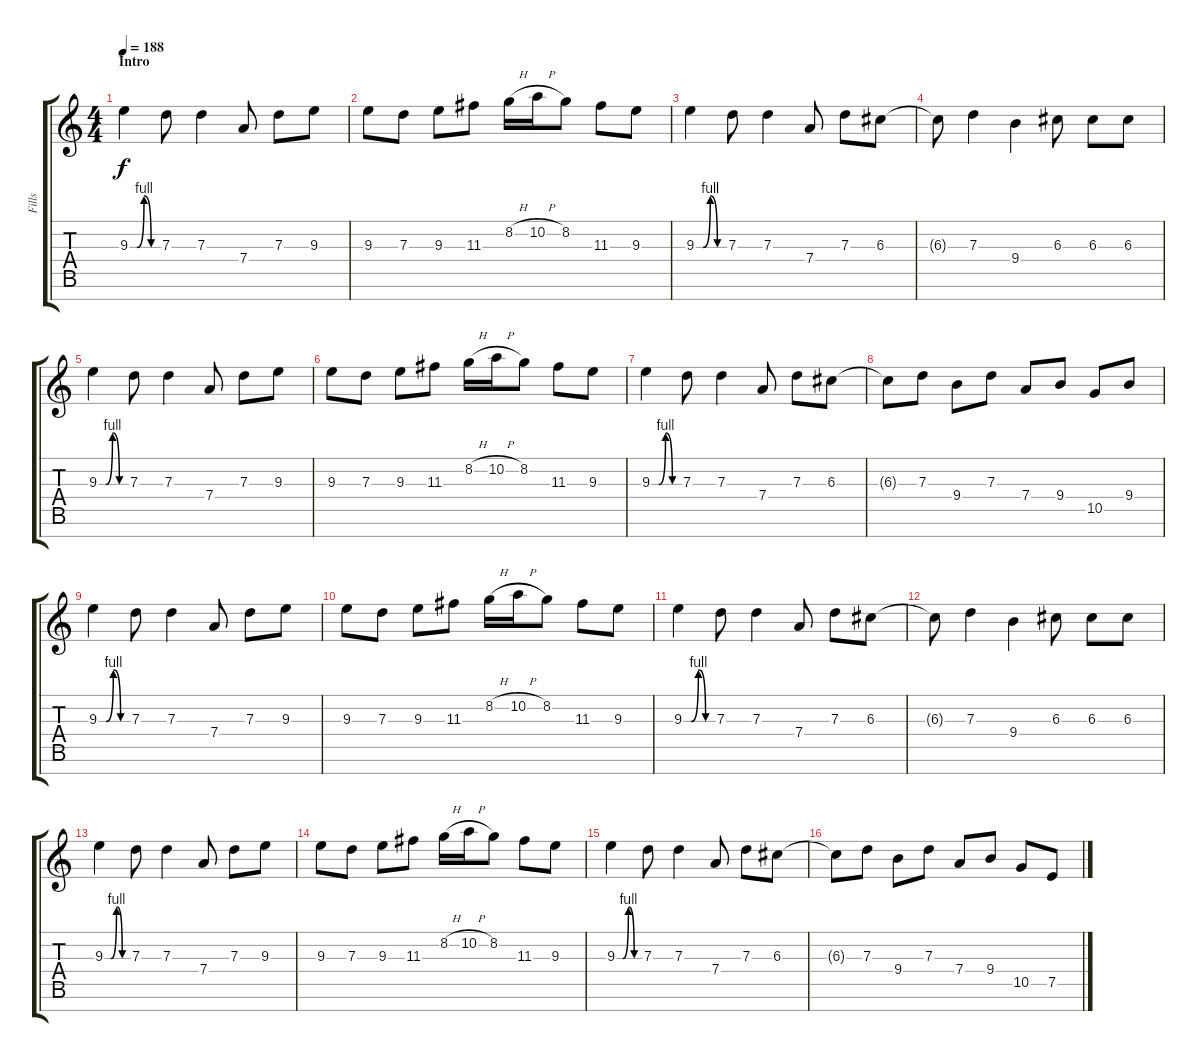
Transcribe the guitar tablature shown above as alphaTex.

\track ("Fills" "Fills") {instrument distortionguitar}
\staff {score tabs}
\tuning (E4 B3 G3 D3 A2 E2 B1) {hide}
\ts (4 4)
\section ("" "Intro")
\tempo 188
\clef g2
\ks c
9.3{be (custom 0 0 15 0 30 4 45 0 60 0)}.4{dy f instrument distortionguitar} 7.3.8 7.3.4 7.4.8 7.3.8 9.3.8 |
9.3.8 7.3.8 9.3.8 11.3.8 8.2{h}.16 10.2{h}.16 8.2.8 11.3.8 9.3.8 |
9.3{be (custom 0 0 15 0 30 4 45 0 60 0)}.4 7.3.8 7.3.4 7.4.8 7.3.8 6.3.8 |
6.3{t}.8 7.3.4 9.4.4 6.3.8 6.3.8 6.3.8 |
9.3{be (custom 0 0 15 0 30 4 45 0 60 0)}.4 7.3.8 7.3.4 7.4.8 7.3.8 9.3.8 |
9.3.8 7.3.8 9.3.8 11.3.8 8.2{h}.16 10.2{h}.16 8.2.8 11.3.8 9.3.8 |
9.3{be (custom 0 0 15 0 30 4 45 0 60 0)}.4 7.3.8 7.3.4 7.4.8 7.3.8 6.3.8 |
6.3{t}.8 7.3.8 9.4.8 7.3.8 7.4.8 9.4.8 10.5.8 9.4.8 |
9.3{be (custom 0 0 15 0 30 4 45 0 60 0)}.4 7.3.8 7.3.4 7.4.8 7.3.8 9.3.8 |
9.3.8 7.3.8 9.3.8 11.3.8 8.2{h}.16 10.2{h}.16 8.2.8 11.3.8 9.3.8 |
9.3{be (custom 0 0 15 0 30 4 45 0 60 0)}.4 7.3.8 7.3.4 7.4.8 7.3.8 6.3.8 |
6.3{t}.8 7.3.4 9.4.4 6.3.8 6.3.8 6.3.8 |
9.3{be (custom 0 0 15 0 30 4 45 0 60 0)}.4 7.3.8 7.3.4 7.4.8 7.3.8 9.3.8 |
9.3.8 7.3.8 9.3.8 11.3.8 8.2{h}.16 10.2{h}.16 8.2.8 11.3.8 9.3.8 |
9.3{be (custom 0 0 15 0 30 4 45 0 60 0)}.4 7.3.8 7.3.4 7.4.8 7.3.8 6.3.8 |
6.3{t}.8 7.3.8 9.4.8 7.3.8 7.4.8 9.4.8 10.5.8 7.5.8
